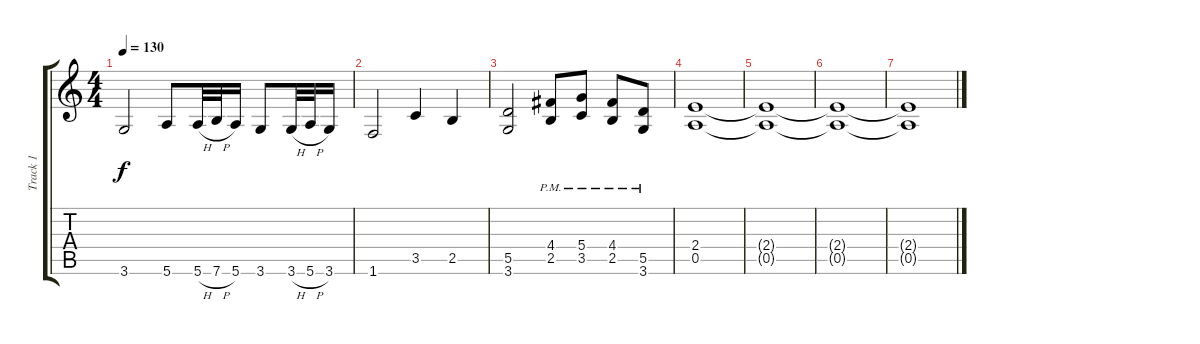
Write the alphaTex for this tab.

\track ("Track 1" "Track 1") {instrument distortionguitar}
\staff {score tabs}
\tuning (E4 B3 G3 D3 A2 E2) {hide}
\ts (4 4)
\tempo 130
\clef g2
\ks c
3.6.2{dy f} 5.6.8 5.6{h}.32 7.6{h}.32 5.6.16 3.6.8 3.6{h}.32 5.6{h}.32 3.6.16 |
1.6.2 3.5.4 2.5.4 |
(5.5 3.6).2 (4.4{pm} 2.5{pm}).8 (5.4{pm} 3.5{pm}).8 (4.4{pm} 2.5{pm}).8 (5.5{pm} 3.6{pm}).8 |
(2.4 0.5).1{volume 0} |
(2.4{t} 0.5{t}).1 |
(2.4{t} 0.5{t}).1 |
(2.4{t} 0.5{t}).1
